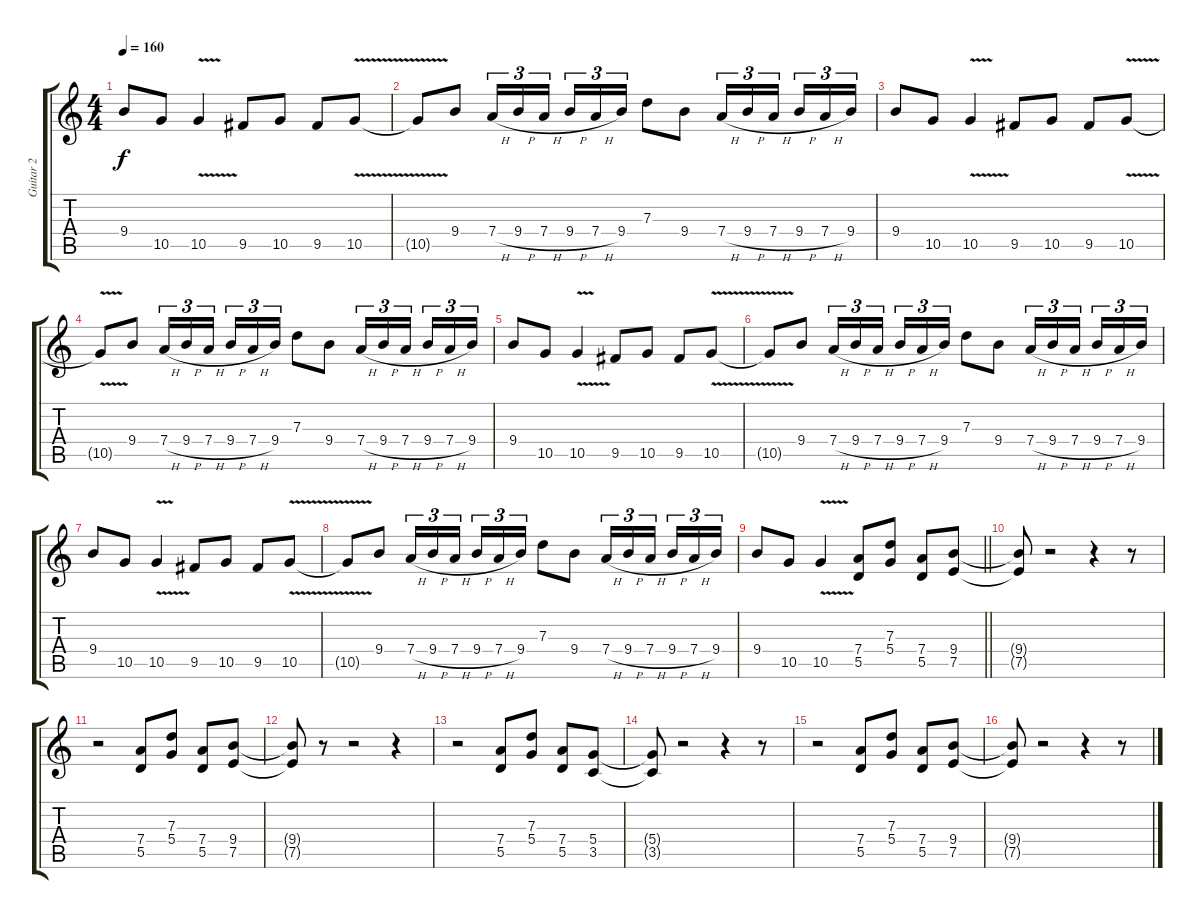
\track ("Guitar 2" "Guitar 2") {instrument distortionguitar}
\staff {score tabs}
\tuning (E4 B3 G3 D3 A2 E2) {hide}
\ts (4 4)
\tempo 160
\clef g2
\ks c
9.4.8{dy f} 10.5.8 10.5{v}.4 9.5.8 10.5.8 9.5.8 10.5{v}.8 |
10.5{t}.8 9.4.8 7.4{h}.16{tu (3 2)} 9.4{h}.16{tu (3 2)} 7.4{h}.16{tu (3 2) beam splitsecondary} 9.4{h}.16{tu (3 2)} 7.4{h}.16{tu (3 2)} 9.4.16{tu (3 2)} 7.3.8 9.4.8 7.4{h}.16{tu (3 2)} 9.4{h}.16{tu (3 2)} 7.4{h}.16{tu (3 2) beam splitsecondary} 9.4{h}.16{tu (3 2)} 7.4{h}.16{tu (3 2)} 9.4.16{tu (3 2)} |
9.4.8 10.5.8 10.5{v}.4 9.5.8 10.5.8 9.5.8 10.5{v}.8 |
10.5{t}.8 9.4.8 7.4{h}.16{tu (3 2)} 9.4{h}.16{tu (3 2)} 7.4{h}.16{tu (3 2) beam splitsecondary} 9.4{h}.16{tu (3 2)} 7.4{h}.16{tu (3 2)} 9.4.16{tu (3 2)} 7.3.8 9.4.8 7.4{h}.16{tu (3 2)} 9.4{h}.16{tu (3 2)} 7.4{h}.16{tu (3 2) beam splitsecondary} 9.4{h}.16{tu (3 2)} 7.4{h}.16{tu (3 2)} 9.4.16{tu (3 2)} |
9.4.8 10.5.8 10.5{v}.4 9.5.8 10.5.8 9.5.8 10.5{v}.8 |
10.5{t}.8 9.4.8 7.4{h}.16{tu (3 2)} 9.4{h}.16{tu (3 2)} 7.4{h}.16{tu (3 2) beam splitsecondary} 9.4{h}.16{tu (3 2)} 7.4{h}.16{tu (3 2)} 9.4.16{tu (3 2)} 7.3.8 9.4.8 7.4{h}.16{tu (3 2)} 9.4{h}.16{tu (3 2)} 7.4{h}.16{tu (3 2) beam splitsecondary} 9.4{h}.16{tu (3 2)} 7.4{h}.16{tu (3 2)} 9.4.16{tu (3 2)} |
9.4.8 10.5.8 10.5{v}.4 9.5.8 10.5.8 9.5.8 10.5{v}.8 |
10.5{t}.8 9.4.8 7.4{h}.16{tu (3 2)} 9.4{h}.16{tu (3 2)} 7.4{h}.16{tu (3 2) beam splitsecondary} 9.4{h}.16{tu (3 2)} 7.4{h}.16{tu (3 2)} 9.4.16{tu (3 2)} 7.3.8 9.4.8 7.4{h}.16{tu (3 2)} 9.4{h}.16{tu (3 2)} 7.4{h}.16{tu (3 2) beam splitsecondary} 9.4{h}.16{tu (3 2)} 7.4{h}.16{tu (3 2)} 9.4.16{tu (3 2)} |
\barLineRight lightlight
9.4.8 10.5.8 10.5{v}.4 (7.4 5.5).8 (7.3 5.4).8 (7.4 5.5).8 (9.4 7.5).8 |
(9.4{t} 7.5{t}).8 r.2 r.4 r.8 |
r.2 (7.4 5.5).8 (7.3 5.4).8 (7.4 5.5).8 (9.4 7.5).8 |
(9.4{t} 7.5{t}).8 r.8 r.2 r.4 |
r.2 (7.4 5.5).8 (7.3 5.4).8 (7.4 5.5).8 (5.4 3.5).8 |
(5.4{t} 3.5{t}).8 r.2 r.4 r.8 |
r.2 (7.4 5.5).8 (7.3 5.4).8 (7.4 5.5).8 (9.4 7.5).8 |
(9.4{t} 7.5{t}).8 r.2 r.4 r.8
